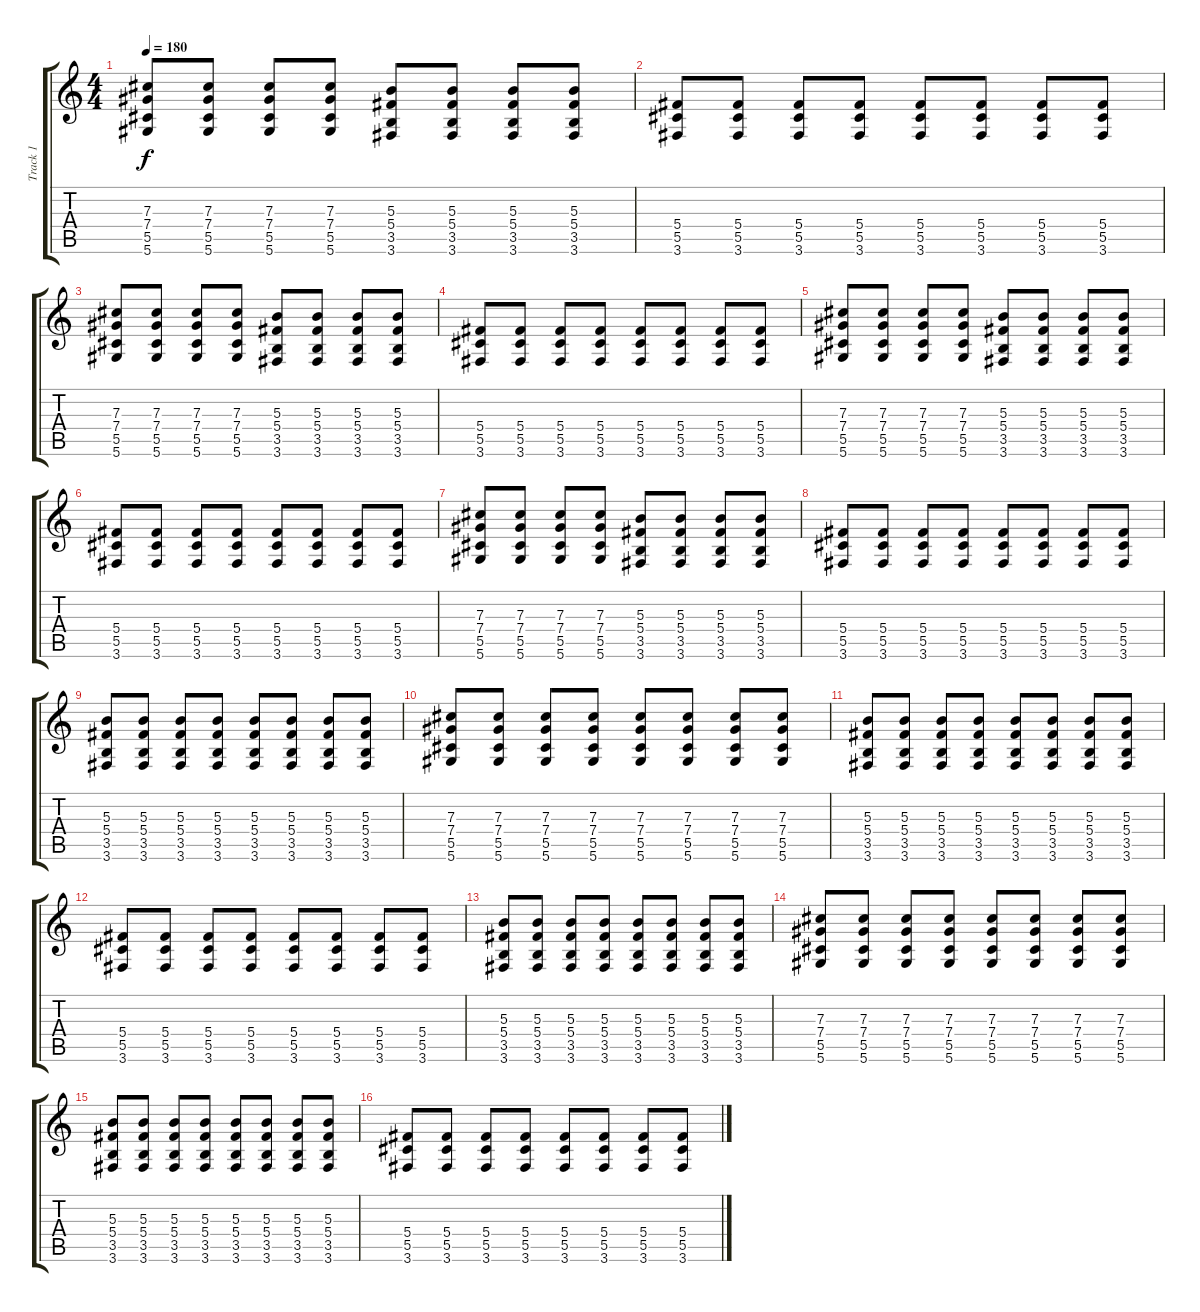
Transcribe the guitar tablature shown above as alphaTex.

\track ("Track 1" "Track 1") {instrument distortionguitar}
\staff {score tabs}
\tuning (Eb4 Bb3 Gb3 Db3 Ab2 Eb2) {hide}
\ts (4 4)
\tempo 180
\clef g2
\ks c
(7.3 7.4 5.5 5.6).8{dy f instrument distortionguitar} (7.3 7.4 5.5 5.6).8 (7.3 7.4 5.5 5.6).8 (7.3 7.4 5.5 5.6).8 (5.3 5.4 3.5 3.6).8 (5.3 5.4 3.5 3.6).8 (5.3 5.4 3.5 3.6).8 (5.3 5.4 3.5 3.6).8 |
(5.4 5.5 3.6).8 (5.4 5.5 3.6).8 (5.4 5.5 3.6).8 (5.4 5.5 3.6).8 (5.4 5.5 3.6).8 (5.4 5.5 3.6).8 (5.4 5.5 3.6).8 (5.4 5.5 3.6).8 |
(7.3 7.4 5.5 5.6).8{instrument distortionguitar} (7.3 7.4 5.5 5.6).8 (7.3 7.4 5.5 5.6).8 (7.3 7.4 5.5 5.6).8 (5.3 5.4 3.5 3.6).8 (5.3 5.4 3.5 3.6).8 (5.3 5.4 3.5 3.6).8 (5.3 5.4 3.5 3.6).8 |
(5.4 5.5 3.6).8 (5.4 5.5 3.6).8 (5.4 5.5 3.6).8 (5.4 5.5 3.6).8 (5.4 5.5 3.6).8 (5.4 5.5 3.6).8 (5.4 5.5 3.6).8 (5.4 5.5 3.6).8 |
(7.3 7.4 5.5 5.6).8{instrument distortionguitar} (7.3 7.4 5.5 5.6).8 (7.3 7.4 5.5 5.6).8 (7.3 7.4 5.5 5.6).8 (5.3 5.4 3.5 3.6).8 (5.3 5.4 3.5 3.6).8 (5.3 5.4 3.5 3.6).8 (5.3 5.4 3.5 3.6).8 |
(5.4 5.5 3.6).8 (5.4 5.5 3.6).8 (5.4 5.5 3.6).8 (5.4 5.5 3.6).8 (5.4 5.5 3.6).8 (5.4 5.5 3.6).8 (5.4 5.5 3.6).8 (5.4 5.5 3.6).8 |
(7.3 7.4 5.5 5.6).8{instrument distortionguitar} (7.3 7.4 5.5 5.6).8 (7.3 7.4 5.5 5.6).8 (7.3 7.4 5.5 5.6).8 (5.3 5.4 3.5 3.6).8 (5.3 5.4 3.5 3.6).8 (5.3 5.4 3.5 3.6).8 (5.3 5.4 3.5 3.6).8 |
(5.4 5.5 3.6).8 (5.4 5.5 3.6).8 (5.4 5.5 3.6).8 (5.4 5.5 3.6).8 (5.4 5.5 3.6).8 (5.4 5.5 3.6).8 (5.4 5.5 3.6).8 (5.4 5.5 3.6).8 |
(5.3 5.4 3.5 3.6).8 (5.3 5.4 3.5 3.6).8 (5.3 5.4 3.5 3.6).8 (5.3 5.4 3.5 3.6).8 (5.3 5.4 3.5 3.6).8 (5.3 5.4 3.5 3.6).8 (5.3 5.4 3.5 3.6).8 (5.3 5.4 3.5 3.6).8 |
(7.3 7.4 5.5 5.6).8 (7.3 7.4 5.5 5.6).8 (7.3 7.4 5.5 5.6).8 (7.3 7.4 5.5 5.6).8 (7.3 7.4 5.5 5.6).8 (7.3 7.4 5.5 5.6).8 (7.3 7.4 5.5 5.6).8 (7.3 7.4 5.5 5.6).8 |
(5.3 5.4 3.5 3.6).8 (5.3 5.4 3.5 3.6).8 (5.3 5.4 3.5 3.6).8 (5.3 5.4 3.5 3.6).8 (5.3 5.4 3.5 3.6).8 (5.3 5.4 3.5 3.6).8 (5.3 5.4 3.5 3.6).8 (5.3 5.4 3.5 3.6).8 |
(5.4 5.5 3.6).8 (5.4 5.5 3.6).8 (5.4 5.5 3.6).8 (5.4 5.5 3.6).8 (5.4 5.5 3.6).8 (5.4 5.5 3.6).8 (5.4 5.5 3.6).8 (5.4 5.5 3.6).8 |
(5.3 5.4 3.5 3.6).8 (5.3 5.4 3.5 3.6).8 (5.3 5.4 3.5 3.6).8 (5.3 5.4 3.5 3.6).8 (5.3 5.4 3.5 3.6).8 (5.3 5.4 3.5 3.6).8 (5.3 5.4 3.5 3.6).8 (5.3 5.4 3.5 3.6).8 |
(7.3 7.4 5.5 5.6).8 (7.3 7.4 5.5 5.6).8 (7.3 7.4 5.5 5.6).8 (7.3 7.4 5.5 5.6).8 (7.3 7.4 5.5 5.6).8 (7.3 7.4 5.5 5.6).8 (7.3 7.4 5.5 5.6).8 (7.3 7.4 5.5 5.6).8 |
(5.3 5.4 3.5 3.6).8 (5.3 5.4 3.5 3.6).8 (5.3 5.4 3.5 3.6).8 (5.3 5.4 3.5 3.6).8 (5.3 5.4 3.5 3.6).8 (5.3 5.4 3.5 3.6).8 (5.3 5.4 3.5 3.6).8 (5.3 5.4 3.5 3.6).8 |
(5.4 5.5 3.6).8 (5.4 5.5 3.6).8 (5.4 5.5 3.6).8 (5.4 5.5 3.6).8 (5.4 5.5 3.6).8 (5.4 5.5 3.6).8 (5.4 5.5 3.6).8 (5.4 5.5 3.6).8
